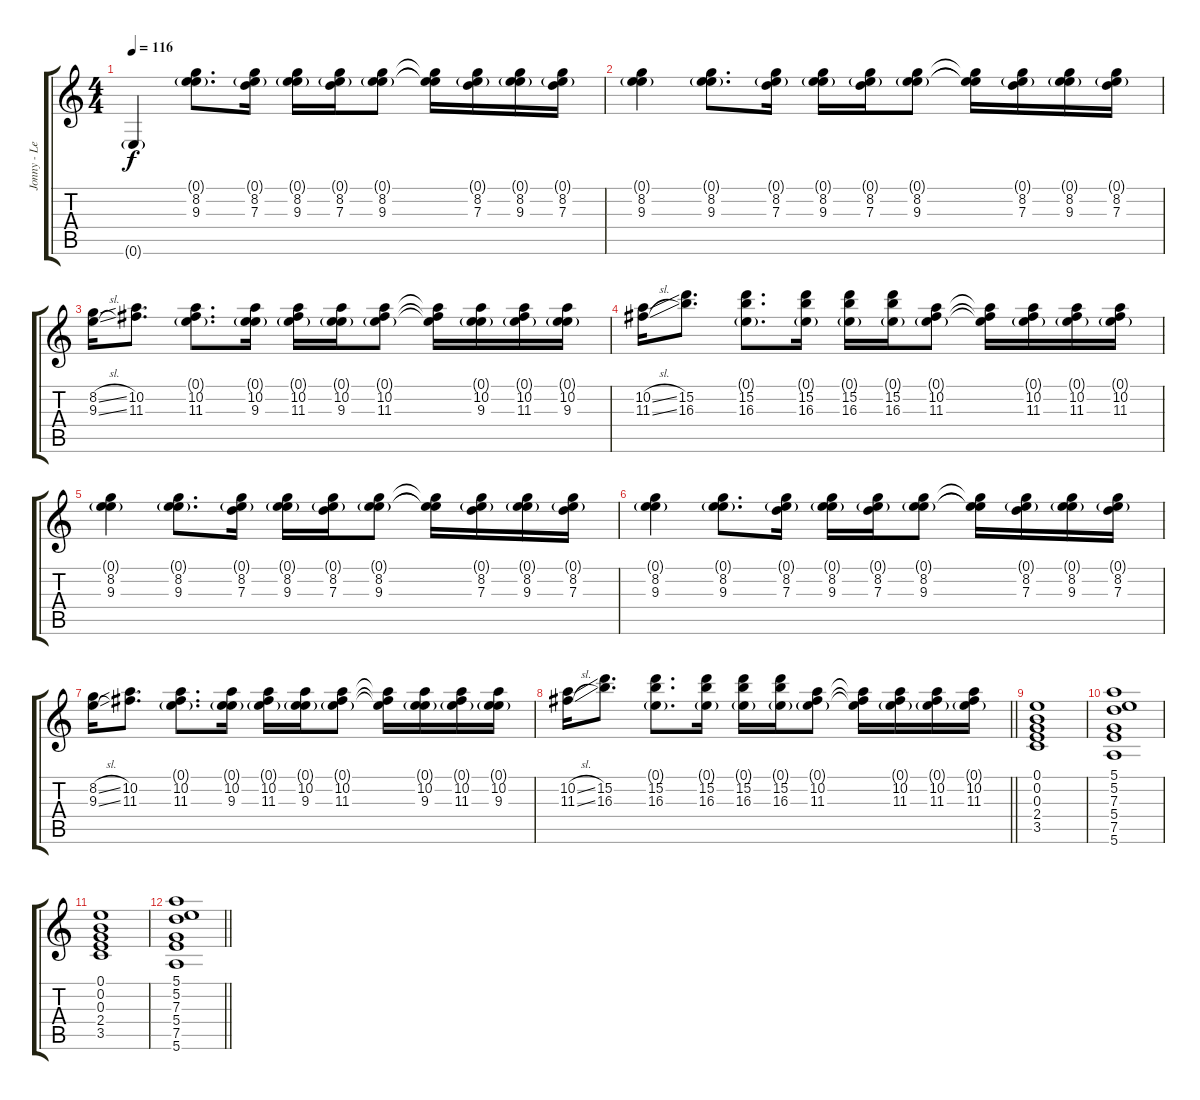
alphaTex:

\track ("Jonny - Lead Electric Guitar" "Jonny - Le") {instrument electricguitarclean}
\staff {score tabs}
\tuning (E4 B3 G3 D3 A2 E2) {hide}
\ts (4 4)
\tempo 116
\clef g2
\ks c
0.6{g}.4{dy f} (0.1{g} 8.2 9.3).8{d} (0.1{g} 8.2 7.3).16 (0.1{g} 8.2 9.3).16 (0.1{g} 8.2 7.3).16 (0.1{g} 8.2 9.3).8 (0.1{t} 8.2{t} 9.3{t}).16 (0.1{g} 8.2 7.3).16 (0.1{g} 8.2 9.3).16 (0.1{g} 8.2 7.3).16 |
(0.1{g} 8.2 9.3).4 (0.1{g} 8.2 9.3).8{d} (0.1{g} 8.2 7.3).16 (0.1{g} 8.2 9.3).16 (0.1{g} 8.2 7.3).16 (0.1{g} 8.2 9.3).8 (0.1{t} 8.2{t} 9.3{t}).16 (0.1{g} 8.2 7.3).16 (0.1{g} 8.2 9.3).16 (0.1{g} 8.2 7.3).16 |
(8.2{sl} 9.3{sl}).16 (10.2 11.3).8{d} (0.1{g} 10.2 11.3).8{d} (0.1{g} 10.2 9.3).16 (0.1{g} 10.2 11.3).16 (0.1{g} 10.2 9.3).16 (0.1{g} 10.2 11.3).8 (0.1{t} 10.2{t} 11.3{t}).16 (0.1{g} 10.2 9.3).16 (0.1{g} 10.2 11.3).16 (0.1{g} 10.2 9.3).16 |
(10.2{sl} 11.3{sl}).16 (15.2 16.3).8{d} (0.1{g} 15.2 16.3).8{d} (0.1{g} 15.2 16.3).16 (0.1{g} 15.2 16.3).16 (0.1{g} 15.2 16.3).16 (0.1{g} 10.2 11.3).8 (0.1{t} 10.2{t} 11.3{t}).16 (0.1{g} 10.2 11.3).16 (0.1{g} 10.2 11.3).16 (0.1{g} 10.2 11.3).16 |
(0.1{g} 8.2 9.3).4 (0.1{g} 8.2 9.3).8{d} (0.1{g} 8.2 7.3).16 (0.1{g} 8.2 9.3).16 (0.1{g} 8.2 7.3).16 (0.1{g} 8.2 9.3).8 (0.1{t} 8.2{t} 9.3{t}).16 (0.1{g} 8.2 7.3).16 (0.1{g} 8.2 9.3).16 (0.1{g} 8.2 7.3).16 |
(0.1{g} 8.2 9.3).4 (0.1{g} 8.2 9.3).8{d} (0.1{g} 8.2 7.3).16 (0.1{g} 8.2 9.3).16 (0.1{g} 8.2 7.3).16 (0.1{g} 8.2 9.3).8 (0.1{t} 8.2{t} 9.3{t}).16 (0.1{g} 8.2 7.3).16 (0.1{g} 8.2 9.3).16 (0.1{g} 8.2 7.3).16 |
(8.2{sl} 9.3{sl}).16 (10.2 11.3).8{d} (0.1{g} 10.2 11.3).8{d} (0.1{g} 10.2 9.3).16 (0.1{g} 10.2 11.3).16 (0.1{g} 10.2 9.3).16 (0.1{g} 10.2 11.3).8 (0.1{t} 10.2{t} 11.3{t}).16 (0.1{g} 10.2 9.3).16 (0.1{g} 10.2 11.3).16 (0.1{g} 10.2 9.3).16 |
\barLineRight lightlight
(10.2{sl} 11.3{sl}).16 (15.2 16.3).8{d} (0.1{g} 15.2 16.3).8{d} (0.1{g} 15.2 16.3).16 (0.1{g} 15.2 16.3).16 (0.1{g} 15.2 16.3).16 (0.1{g} 10.2 11.3).8 (0.1{t} 10.2{t} 11.3{t}).16 (0.1{g} 10.2 11.3).16 (0.1{g} 10.2 11.3).16 (0.1{g} 10.2 11.3).16 |
(0.1 0.2 0.3 2.4 3.5).1 |
(5.1 5.2 7.3 5.4 7.5 5.6).1 |
(0.1 0.2 0.3 2.4 3.5).1 |
\barLineRight lightlight
(5.1 5.2 7.3 5.4 7.5 5.6).1
